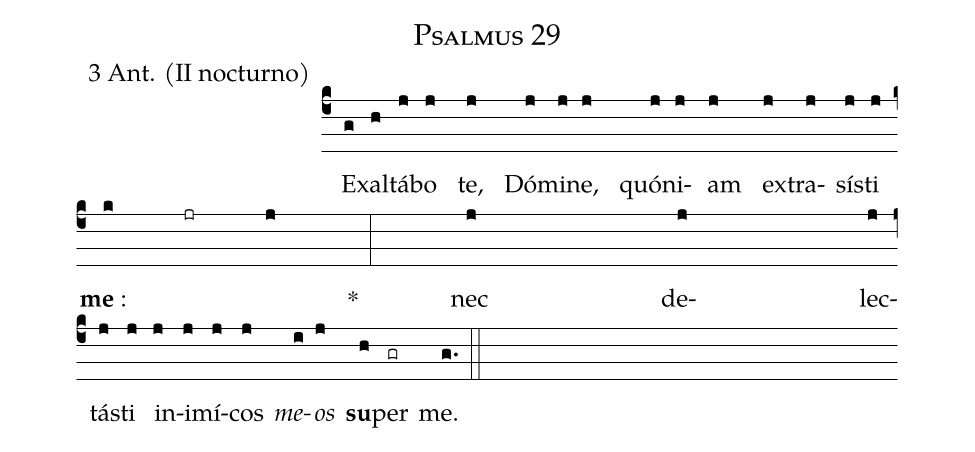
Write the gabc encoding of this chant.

name:Psalmus 29;
office-part: 3 Ant. (II nocturno);
%%
(c4)
~~~{E}x(g)al(h)tá(j)bo(j) te,(j) Dó(j)mi(j)ne,(j)
quó(j)ni(j)am(j) ex(j)tra(j)sís(j)ti(j) <b>me</b>~:(k jr j)  *(:)

nec(j) de(j)lec-(jz) tá(j)sti(j) in(j)i(j)mí(j)cos(j)
<i>me</i>(i)<i>os</i>(j) <b>su</b>(h)per(gr) me.(g.) (::)

% vim: se enc=utf8 fenc=utf8 digraph syn=gabc:
